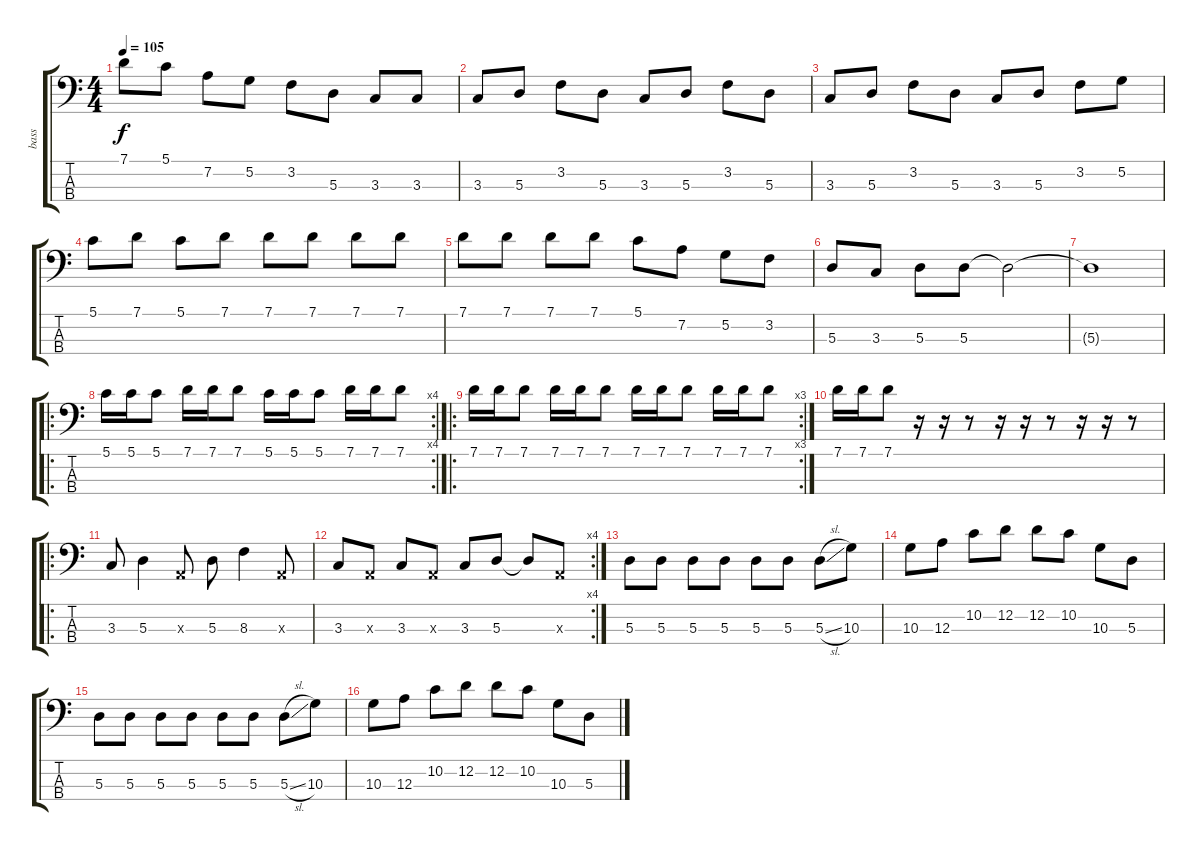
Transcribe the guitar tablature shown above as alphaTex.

\track ("bass" "bass") {instrument electricbasspick}
\staff {score tabs}
\tuning (G2 D2 A1 E1) {hide}
\ts (4 4)
\tempo 105
\clef f4
\ks c
7.1.8{dy f} 5.1.8 7.2.8 5.2.8 3.2.8 5.3.8 3.3.8 3.3.8 |
3.3.8 5.3.8 3.2.8 5.3.8 3.3.8 5.3.8 3.2.8 5.3.8 |
3.3.8 5.3.8 3.2.8 5.3.8 3.3.8 5.3.8 3.2.8 5.2.8 |
5.1.8 7.1.8 5.1.8 7.1.8 7.1.8 7.1.8 7.1.8 7.1.8 |
7.1.8 7.1.8 7.1.8 7.1.8 5.1.8 7.2.8 5.2.8 3.2.8 |
5.3.8 3.3.8 5.3.8 5.3.8 5.3{t}.2 |
5.3{t}.1 |
\ro
\rc 4
5.1.16 5.1.16 5.1.8 7.1.16 7.1.16 7.1.8 5.1.16 5.1.16 5.1.8 7.1.16 7.1.16 7.1.8 |
\ro
\rc 3
7.1.16 7.1.16 7.1.8 7.1.16 7.1.16 7.1.8 7.1.16 7.1.16 7.1.8 7.1.16 7.1.16 7.1.8 |
7.1.16 7.1.16 7.1.8 r.16 r.16 r.8 r.16 r.16 r.8 r.16 r.16 r.8 |
\ro
3.3.8 5.3.4 0.3{x}.8 5.3.8 8.3.4 0.3{x}.8 |
\rc 4
3.3.8 0.3{x}.8 3.3.8 0.3{x}.8 3.3.8 5.3.8 5.3{t}.8 0.3{x}.8 |
5.3.8 5.3.8 5.3.8 5.3.8 5.3.8 5.3.8 5.3{sl}.8 10.3.8 |
10.3.8 12.3.8 10.2.8 12.2.8 12.2.8 10.2.8 10.3.8 5.3.8 |
5.3.8 5.3.8 5.3.8 5.3.8 5.3.8 5.3.8 5.3{sl}.8 10.3.8 |
10.3.8 12.3.8 10.2.8 12.2.8 12.2.8 10.2.8 10.3.8 5.3.8
